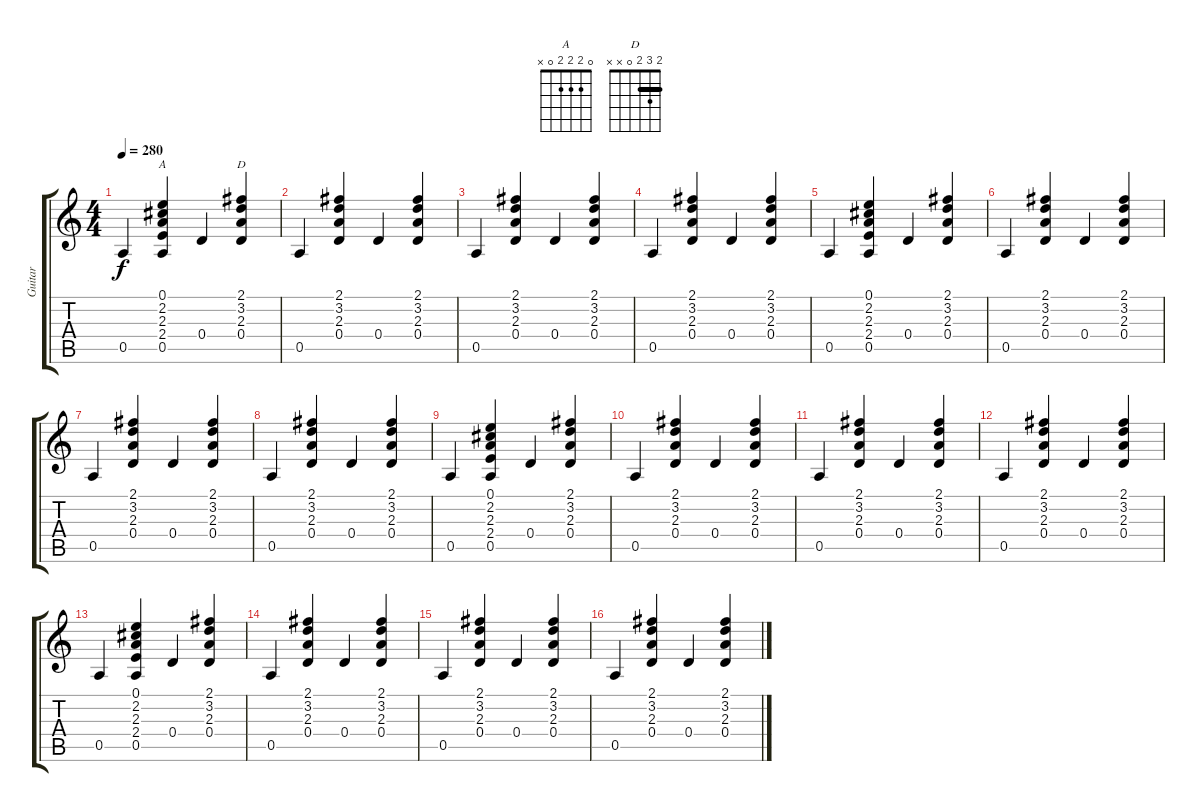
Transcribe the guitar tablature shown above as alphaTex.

\track ("Guitar" "Guitar") {instrument acousticguitarsteel}
\staff {score tabs}
\tuning (E4 B3 G3 D3 A2 E2) {hide}
\chord ("A" 0 2 2 2 0 x)
\chord ("D" 2 3 2 0 x x) {barre 2}
\ts (4 4)
\tempo 280
\clef g2
\ks c
0.5.4{dy f} (0.1 2.2 2.3 2.4 0.5).4{ch "A"} 0.4.4 (2.1 3.2 2.3 0.4).4{ch "D"} |
0.5.4 (2.1 3.2 2.3 0.4).4 0.4.4 (2.1 3.2 2.3 0.4).4 |
0.5.4 (2.1 3.2 2.3 0.4).4 0.4.4 (2.1 3.2 2.3 0.4).4 |
0.5.4 (2.1 3.2 2.3 0.4).4 0.4.4 (2.1 3.2 2.3 0.4).4 |
0.5.4 (0.1 2.2 2.3 2.4 0.5).4 0.4.4 (2.1 3.2 2.3 0.4).4 |
0.5.4 (2.1 3.2 2.3 0.4).4 0.4.4 (2.1 3.2 2.3 0.4).4 |
0.5.4 (2.1 3.2 2.3 0.4).4 0.4.4 (2.1 3.2 2.3 0.4).4 |
0.5.4 (2.1 3.2 2.3 0.4).4 0.4.4 (2.1 3.2 2.3 0.4).4 |
0.5.4 (0.1 2.2 2.3 2.4 0.5).4 0.4.4 (2.1 3.2 2.3 0.4).4 |
0.5.4 (2.1 3.2 2.3 0.4).4 0.4.4 (2.1 3.2 2.3 0.4).4 |
0.5.4 (2.1 3.2 2.3 0.4).4 0.4.4 (2.1 3.2 2.3 0.4).4 |
0.5.4 (2.1 3.2 2.3 0.4).4 0.4.4 (2.1 3.2 2.3 0.4).4 |
0.5.4 (0.1 2.2 2.3 2.4 0.5).4 0.4.4 (2.1 3.2 2.3 0.4).4 |
0.5.4 (2.1 3.2 2.3 0.4).4 0.4.4 (2.1 3.2 2.3 0.4).4 |
0.5.4 (2.1 3.2 2.3 0.4).4 0.4.4 (2.1 3.2 2.3 0.4).4 |
0.5.4 (2.1 3.2 2.3 0.4).4 0.4.4 (2.1 3.2 2.3 0.4).4
